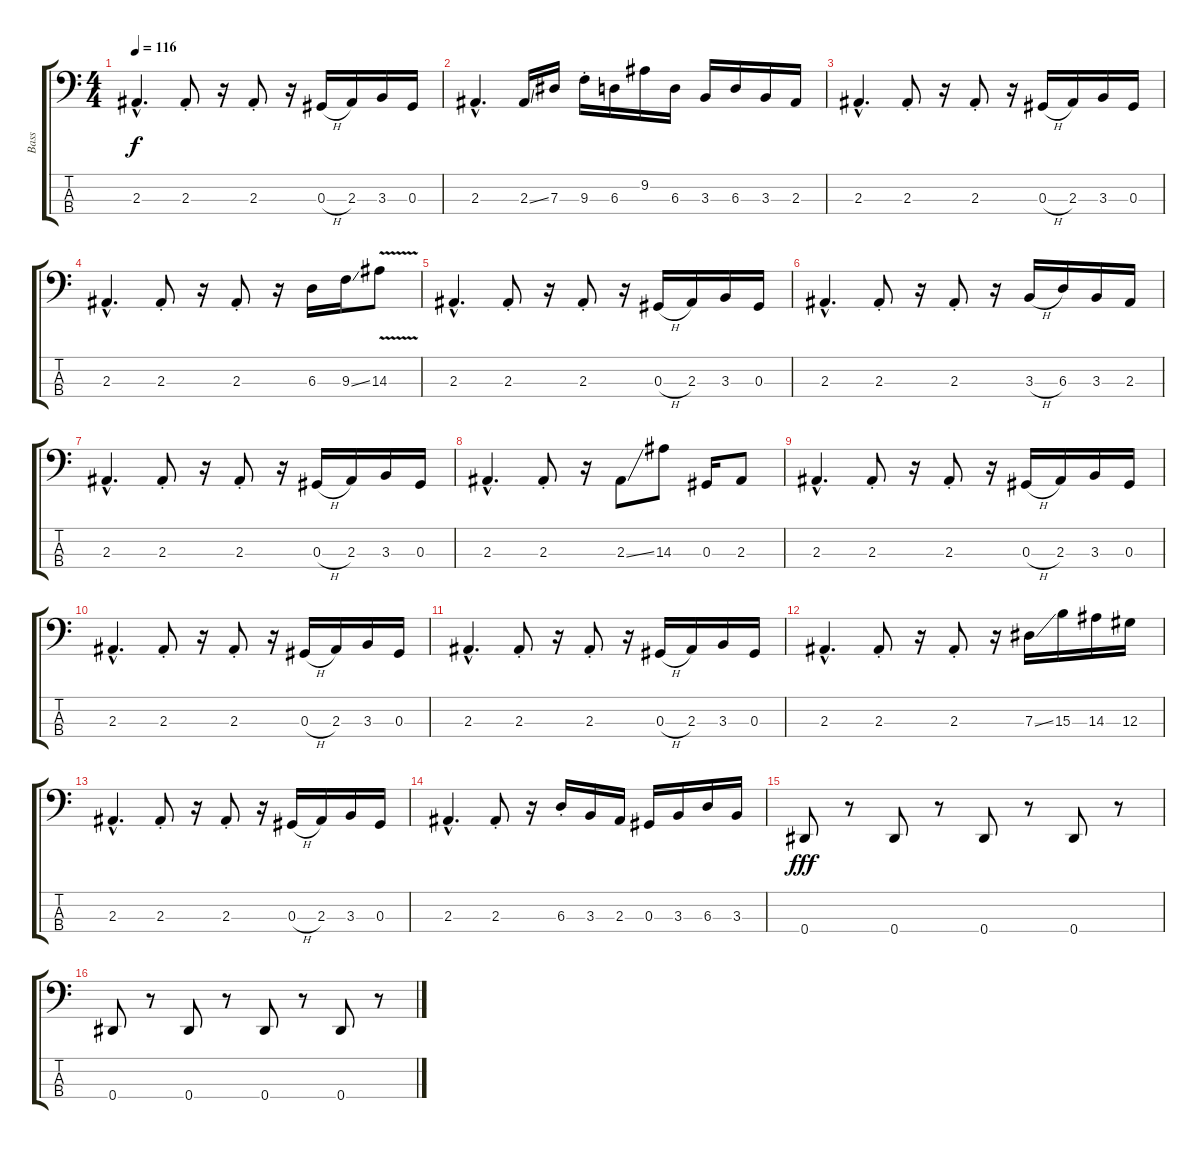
\track ("Bass" "Bass") {instrument fretlessbass}
\staff {score tabs}
\tuning (Gb2 Db2 Ab1 Eb1) {hide}
\ts (4 4)
\tempo 116
\clef f4
\ks c
2.3{hac}.4{d dy f} 2.3{st}.8 r.16 2.3{st}.8 r.16 0.3{h}.16 2.3.16 3.3.16 0.3.16 |
2.3{hac}.4{d} 2.3{ss}.16 7.3.16 9.3{st}.16 6.3.16 9.2.16 6.3.16 3.3.16 6.3.16 3.3.16 2.3.16 |
2.3{hac}.4{d} 2.3{st}.8 r.16 2.3{st}.8 r.16 0.3{h}.16 2.3.16 3.3.16 0.3.16 |
2.3{hac}.4{d} 2.3{st}.8 r.16 2.3{st}.8 r.16 6.3.16 9.3{ss}.16 14.3{v}.8 |
2.3{hac}.4{d} 2.3{st}.8 r.16 2.3{st}.8 r.16 0.3{h}.16 2.3.16 3.3.16 0.3.16 |
2.3{hac}.4{d} 2.3{st}.8 r.16 2.3{st}.8 r.16 3.3{h}.16 6.3.16 3.3.16 2.3.16 |
\section ("" "")
2.3{hac}.4{d} 2.3{st}.8 r.16 2.3{st}.8 r.16 0.3{h}.16 2.3.16 3.3.16 0.3.16 |
2.3{hac}.4{d} 2.3{st}.8 r.16 2.3{ss}.8 14.3.8 0.3.16 2.3.8 |
2.3{hac}.4{d} 2.3{st}.8 r.16 2.3{st}.8 r.16 0.3{h}.16 2.3.16 3.3.16 0.3.16 |
2.3{hac}.4{d} 2.3{st}.8 r.16 2.3{st}.8 r.16 0.3{h}.16 2.3.16 3.3.16 0.3.16 |
2.3{hac}.4{d} 2.3{st}.8 r.16 2.3{st}.8 r.16 0.3{h}.16 2.3.16 3.3.16 0.3.16 |
2.3{hac}.4{d} 2.3{st}.8 r.16 2.3{st}.8 r.16 7.3{ss}.16 15.3.16 14.3.16 12.3.16 |
2.3{hac}.4{d} 2.3{st}.8 r.16 2.3{st}.8 r.16 0.3{h}.16 2.3.16 3.3.16 0.3.16 |
2.3{hac}.4{d} 2.3{st}.8 r.16 6.3{st}.16 3.3.16 2.3.16 0.3.16 3.3.16 6.3.16 3.3.16 |
\section ("" "")
0.4.8{dy fff} r.8 0.4.8 r.8 0.4.8 r.8 0.4.8 r.8 |
0.4.8 r.8 0.4.8 r.8 0.4.8 r.8 0.4.8 r.8
